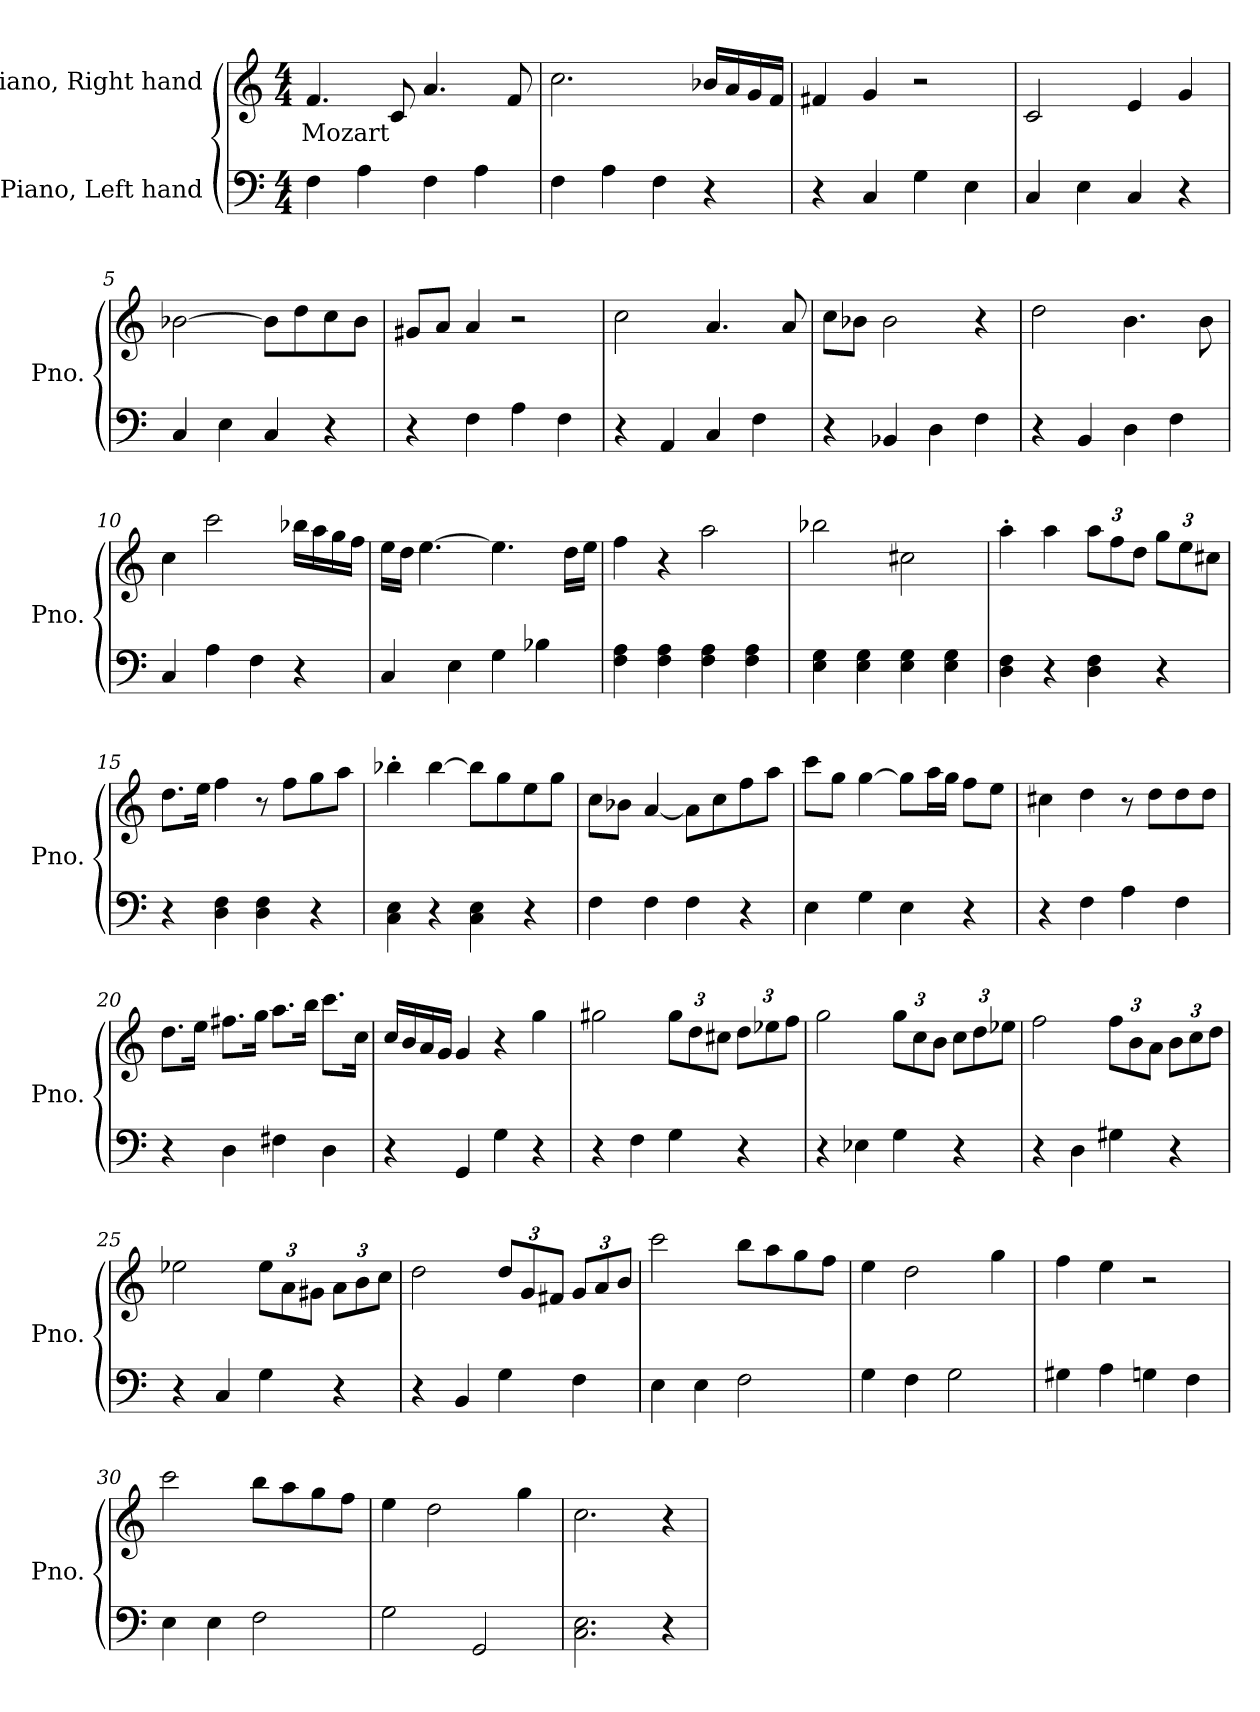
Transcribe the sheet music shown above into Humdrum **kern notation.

**kern	**kern	**text
*part2	*part1	*part1
*staff2	*staff1	*staff1
*I"Piano, Left hand	*I"Piano, Right hand	*
*I'Pno.	*I'Pno.	*
*clefF4	*clefG2	*
*k[]	*k[]	*
*M4/4	*M4/4	*
*MM120	*MM120	*
=1	=1	=1
!	!	!LO:LY:b
4F\	4.f/	Mozart
4A\	.	.
.	8c/	.
4F\	4.a/	.
4A\	.	.
.	8f/	.
=2	=2	=2
4F\	2.cc\	.
4A\	.	.
4F\	.	.
4r	16b-X/LL	.
.	16a/	.
.	16g/	.
.	16f/JJ	.
=3	=3	=3
4r	4f#X/	.
4C/	4g/	.
4G\	2r	.
4E\	.	.
=4	=4	=4
4C/	2c/	.
4E\	.	.
4C/	4e/	.
4r	4g/	.
=5	=5	=5
4C/	[2b-X\	.
4E\	.	.
4C/	8b-\L]	.
.	8dd\	.
4r	8cc\	.
.	8b-\J	.
!!LO:LB:g=z
=6	=6	=6
4r	8g#X/L	.
.	8a/J	.
4F\	4a/	.
4A\	2r	.
4F\	.	.
=7	=7	=7
4r	2cc\	.
4AA/	.	.
4C/	4.a/	.
4F\	.	.
.	8a/	.
=8	=8	=8
4r	8cc\L	.
.	8b-X\J	.
4BB-X/	2b-\	.
4D\	.	.
4F\	4r	.
=9	=9	=9
4r	2dd\	.
4BB/	.	.
4D\	4.b\	.
4F\	.	.
.	8b\	.
=10	=10	=10
4C/	4cc\	.
4A\	2ccc\	.
4F\	.	.
4r	16bb-X\LL	.
.	16aa\	.
.	16gg\	.
.	16ff\JJ	.
=11	=11	=11
4C/	16ee\LL	.
.	16dd\JJ	.
.	[4.ee\	.
4E\	.	.
4G\	4.ee\]	.
4B-X\	.	.
.	16dd\LL	.
.	16ee\JJ	.
!!LO:LB:g=z
=12	=12	=12
4F\ 4A\	4ff\	.
4F\ 4A\	4r	.
4F\ 4A\	2aa\	.
4F\ 4A\	.	.
=13	=13	=13
4E\ 4G\	2bb-X\	.
4E\ 4G\	.	.
4E\ 4G\	2cc#X\	.
4E\ 4G\	.	.
=14	=14	=14
4D\ 4F\	4aa'\	.
4r	4aa\	.
*	*Xbrackettup	*
4D\ 4F\	12aa\L	.
.	12ff\	.
.	12dd\J	.
4r	12gg\L	.
.	12ee\	.
.	12cc#X\J	.
=15	=15	=15
4r	8.dd\L	.
.	16ee\Jk	.
4D\ 4F\	4ff\	.
4D\ 4F\	8r	.
.	8ff\L	.
4r	8gg\	.
.	8aa\J	.
=16	=16	=16
4C\ 4E\	4bb-X'\	.
4r	[4bb-\	.
4C\ 4E\	8bb-\L]	.
.	8gg\	.
4r	8ee\	.
.	8gg\J	.
=17	=17	=17
4F\	8cc\L	.
.	8b-X\J	.
4F\	[4a/	.
4F\	8a\L]	.
.	8cc\	.
4r	8ff\	.
.	8aa\J	.
!!LO:LB:g=z
=18	=18	=18
4E\	8ccc\L	.
.	8gg\J	.
4G\	[4gg\	.
4E\	8gg\L]	.
.	16aa\L	.
.	16gg\JJ	.
4r	8ff\L	.
.	8ee\J	.
=19	=19	=19
4r	4cc#X\	.
4F\	4dd\	.
4A\	8r	.
.	8dd\L	.
4F\	8dd\	.
.	8dd\J	.
=20	=20	=20
4r	8.dd\L	.
.	16ee\Jk	.
4D\	8.ff#X\L	.
.	16gg\Jk	.
4F#X\	8.aa\L	.
.	16bb\Jk	.
4D\	8.ccc\L	.
.	16cc\Jk	.
=21	=21	=21
4r	16cc/LL	.
.	16b/	.
.	16a/	.
.	16g/JJ	.
4GG/	4g/	.
4G\	4r	.
4r	4gg\	.
=22	=22	=22
4r	2gg#X\	.
4F\	.	.
4G\	12gg#\L	.
.	12dd\	.
.	12cc#X\J	.
4r	12dd\L	.
.	12ee-X\	.
.	12ff\J	.
!!LO:LB:g=z
=23	=23	=23
4r	2gg\	.
4E-X\	.	.
4G\	12gg\L	.
.	12cc\	.
.	12b\J	.
4r	12cc\L	.
.	12dd\	.
.	12ee-X\J	.
=24	=24	=24
4r	2ff\	.
4D\	.	.
4G#X\	12ff\L	.
.	12b\	.
.	12a\J	.
4r	12b\L	.
.	12cc\	.
.	12dd\J	.
=25	=25	=25
4r	2ee-X\	.
4C/	.	.
4G\	12ee-\L	.
.	12a\	.
.	12g#X\J	.
4r	12a\L	.
.	12b\	.
.	12cc\J	.
=26	=26	=26
4r	2dd\	.
4BB/	.	.
4G\	12dd/L	.
.	12g/	.
.	12f#X/J	.
4F\	12g/L	.
.	12a/	.
.	12b/J	.
=27	=27	=27
4E\	2ccc\	.
4E\	.	.
2F\	8bb\L	.
.	8aa\	.
.	8gg\	.
.	8ff\J	.
!!LO:LB:g=z
=28	=28	=28
4G\	4ee\	.
4F\	2dd\	.
2G\	.	.
.	4gg\	.
=29	=29	=29
4G#X\	4ff\	.
4A\	4ee\	.
4Gn\	2r	.
4F\	.	.
=30	=30	=30
4E\	2ccc\	.
4E\	.	.
2F\	8bb\L	.
.	8aa\	.
.	8gg\	.
.	8ff\J	.
=31	=31	=31
2G\	4ee\	.
.	2dd\	.
2GG/	.	.
.	4gg\	.
=32	=32	=32
2.C\ 2.E\	2.cc\	.
4r	4r	.
=	=	=
*-	*-	*-
